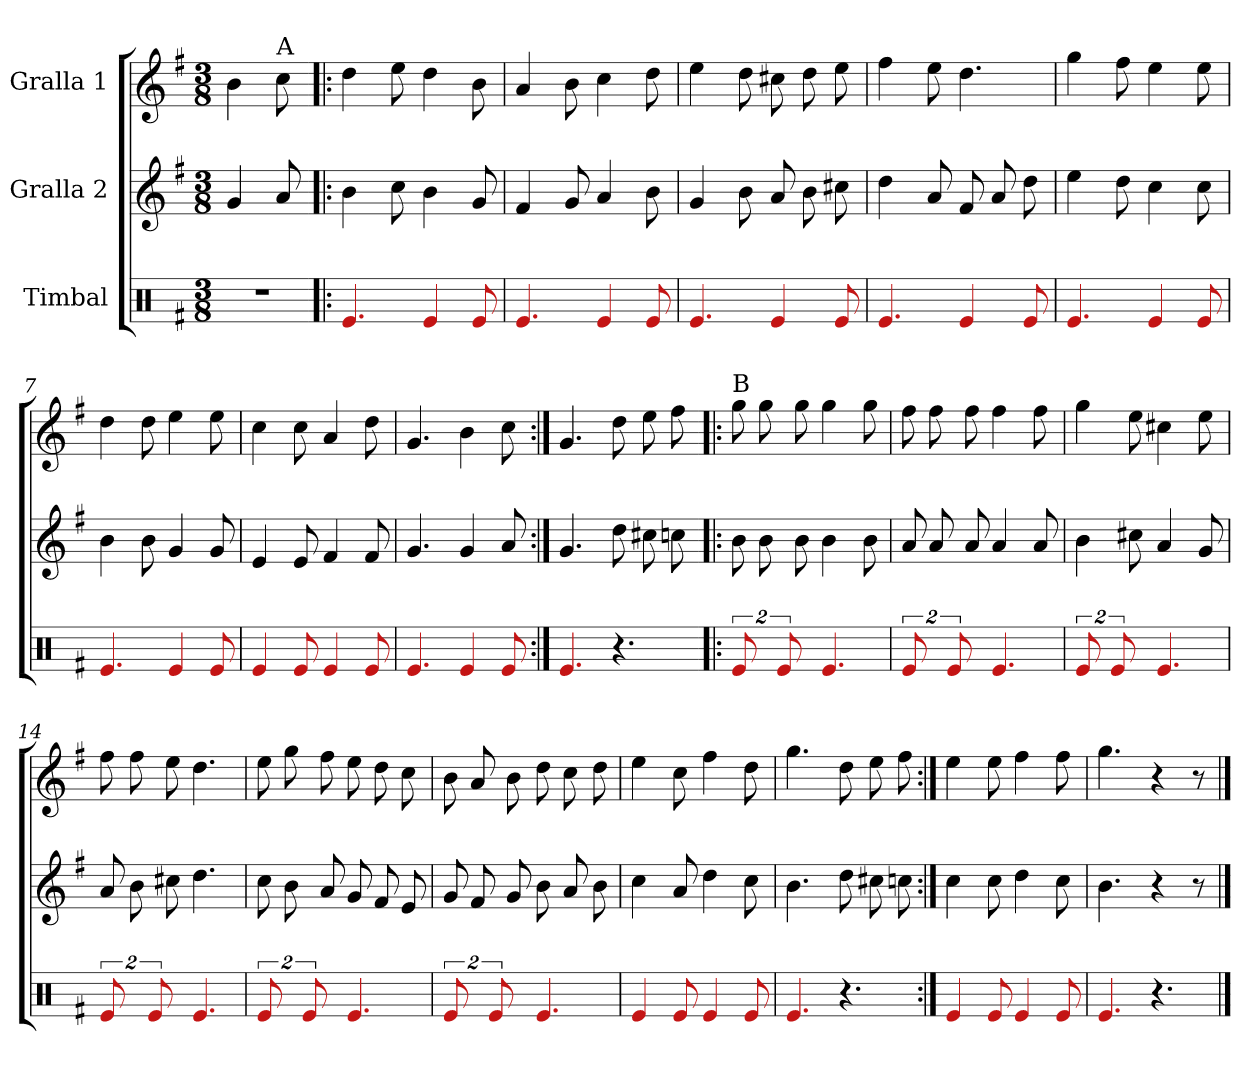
**kern	**kern	**kern
*part3	*part2	*part1
*staff3	*staff2	*staff1
*I"Timbal	*I"Gralla 2	*I"Gralla 1
*clefX	*clefG2	*clefG2
*k[f#]	*k[f#]	*k[f#]
*M3/8	*M3/8	*M3/8
=1	=1	=1
4.r	4g	4b
!	!	!LO:TX:t=A
.	8a	8cc
=2!|:	=2!|:	=2!|:
4.e	4b	4dd
.	8cc	8ee
4e	4b	4dd
8e	8g	8b
=3	=3	=3
4.e	4f#	4a
.	8g	8b
4e	4a	4cc
8e	8b	8dd
=4	=4	=4
4.e	4g	4ee
.	8b	8dd
4e	8a	8cc#
.	8b	8dd
8e	8cc#	8ee
=5	=5	=5
4.e	4dd	4ff#
.	8a	8ee
4e	8f#	4.dd
.	8a	.
8e	8dd	.
=6	=6	=6
4.e	4ee	4gg
.	8dd	8ff#
4e	4cc	4ee
8e	8cc	8ee
=7	=7	=7
4.e	4b	4dd
.	8b	8dd
4e	4g	4ee
8e	8g	8ee
=8	=8	=8
4e	4e	4cc
8e	8e	8cc
4e	4f#	4a
8e	8f#	8dd
=9	=9	=9
4.e	4.g	4.g
4e	4g	4b
8e	8a	8cc
=10:|!	=10:|!	=10:|!
4.e	4.g	4.g
4.r	8dd	8dd
.	8cc#	8ee
.	8cc	8ff#
=11!|:	=11!|:	=11!|:
!	!	!LO:TX:t=B
16%3e	8b	8gg
.	8b	8gg
16%3e	.	.
.	8b	8gg
4.e	4b	4gg
.	8b	8gg
=12	=12	=12
16%3e	8a	8ff#
.	8a	8ff#
16%3e	.	.
.	8a	8ff#
4.e	4a	4ff#
.	8a	8ff#
=13	=13	=13
16%3e	4b	4gg
16%3e	.	.
.	8cc#	8ee
4.e	4a	4cc#
.	8g	8ee
=14	=14	=14
16%3e	8a	8ff#
.	8b	8ff#
16%3e	.	.
.	8cc#	8ee
4.e	4.dd	4.dd
=15	=15	=15
16%3e	8cc	8ee
.	8b	8gg
16%3e	.	.
.	8a	8ff#
4.e	8g	8ee
.	8f#	8dd
.	8e	8cc
=16	=16	=16
16%3e	8g	8b
.	8f#	8a
16%3e	.	.
.	8g	8b
4.e	8b	8dd
.	8a	8cc
.	8b	8dd
=17	=17	=17
4e	4cc	4ee
8e	8a	8cc
4e	4dd	4ff#
8e	8cc	8dd
=18	=18	=18
4.e	4.b	4.gg
4.r	8dd	8dd
.	8cc#	8ee
.	8cc	8ff#
=19:|!	=19:|!	=19:|!
4e	4cc	4ee
8e	8cc	8ee
4e	4dd	4ff#
8e	8cc	8ff#
=20	=20	=20
4.e	4.b	4.gg
4.r	4r	4r
.	8r	8r
==	==	==
*-	*-	*-
